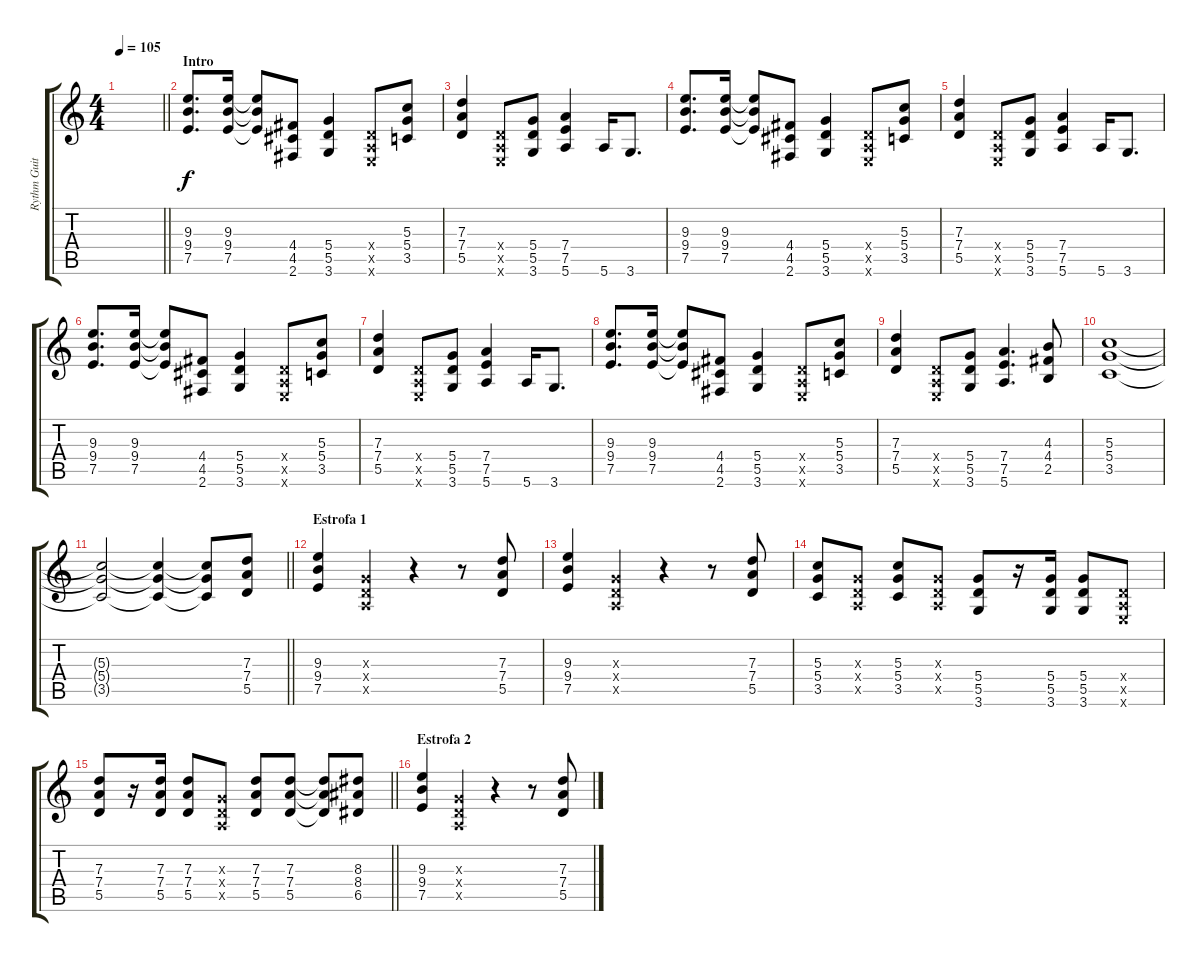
\track ("Rythm Guitar" "Rythm Guit") {instrument overdrivenguitar}
\staff {score tabs}
\tuning (E4 B3 G3 D3 A2 E2) {hide}
\ts (4 4)
\tempo 105
\clef g2
\barLineRight lightlight
\ks c
|
\section ("" "Intro")
(9.3 9.4 7.5).8{d} (9.3 9.4 7.5).16 (9.3{t} 9.4{t} 7.5{t}).8 (4.4 4.5 2.6).8 (5.4 5.5 3.6).4 (0.4{x} 0.5{x} 0.6{x}).8 (5.3 5.4 3.5).8 |
(7.3 7.4 5.5).4 (0.4{x} 0.5{x} 0.6{x}).8 (5.4 5.5 3.6).8 (7.4 7.5 5.6).4 5.6.16 3.6.8{d} |
(9.3 9.4 7.5).8{d} (9.3 9.4 7.5).16 (9.3{t} 9.4{t} 7.5{t}).8 (4.4 4.5 2.6).8 (5.4 5.5 3.6).4 (0.4{x} 0.5{x} 0.6{x}).8 (5.3 5.4 3.5).8 |
(7.3 7.4 5.5).4 (0.4{x} 0.5{x} 0.6{x}).8 (5.4 5.5 3.6).8 (7.4 7.5 5.6).4 5.6.16 3.6.8{d} |
(9.3 9.4 7.5).8{d} (9.3 9.4 7.5).16 (9.3{t} 9.4{t} 7.5{t}).8 (4.4 4.5 2.6).8 (5.4 5.5 3.6).4 (0.4{x} 0.5{x} 0.6{x}).8 (5.3 5.4 3.5).8 |
(7.3 7.4 5.5).4 (0.4{x} 0.5{x} 0.6{x}).8 (5.4 5.5 3.6).8 (7.4 7.5 5.6).4 5.6.16 3.6.8{d} |
(9.3 9.4 7.5).8{d} (9.3 9.4 7.5).16 (9.3{t} 9.4{t} 7.5{t}).8 (4.4 4.5 2.6).8 (5.4 5.5 3.6).4 (0.4{x} 0.5{x} 0.6{x}).8 (5.3 5.4 3.5).8 |
(7.3 7.4 5.5).4 (0.4{x} 0.5{x} 0.6{x}).8 (5.4 5.5 3.6).8 (7.4 7.5 5.6).4{d} (4.3 4.4 2.5).8 |
(5.3 5.4 3.5).1 |
\barLineRight lightlight
(5.3{t} 5.4{t} 3.5{t}).2 (5.3{t} 5.4{t} 3.5{t}).4 (5.3{t} 5.4{t} 3.5{t}).8 (7.3 7.4 5.5).8 |
\section ("" "Estrofa 1")
(9.3 9.4 7.5).4 (0.3{x} 0.4{x} 0.5{x}).4 r.4 r.8 (7.3 7.4 5.5).8 |
(9.3 9.4 7.5).4 (0.3{x} 0.4{x} 0.5{x}).4 r.4 r.8 (7.3 7.4 5.5).8 |
(5.3 5.4 3.5).8 (0.3{x} 0.4{x} 0.5{x}).8 (5.3 5.4 3.5).8 (0.3{x} 0.4{x} 0.5{x}).8 (5.4 5.5 3.6).8 r.16 (5.4 5.5 3.6).16 (5.4 5.5 3.6).8 (0.4{x} 0.5{x} 0.6{x}).8 |
\barLineRight lightlight
(7.3 7.4 5.5).8 r.16 (7.3 7.4 5.5).16 (7.3 7.4 5.5).8 (0.3{x} 0.4{x} 0.5{x}).8 (7.3 7.4 5.5).8 (7.3 7.4 5.5).8 (7.3{t} 7.4{t} 5.5{t}).8 (8.3 8.4 6.5).8 |
\section ("" "Estrofa 2")
(9.3 9.4 7.5).4 (0.3{x} 0.4{x} 0.5{x}).4 r.4 r.8 (7.3 7.4 5.5).8
